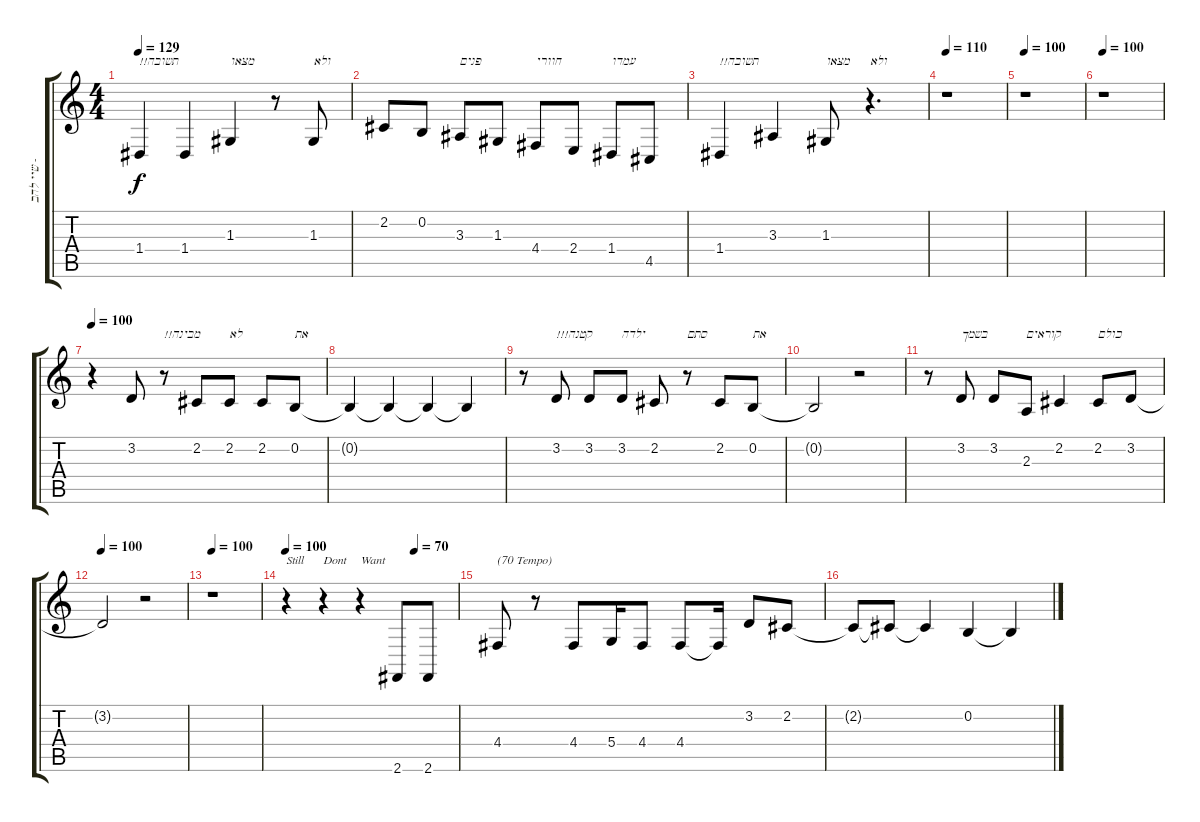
\track ("שיי להב - קולות" "שיי להב - ") {instrument cello}
\staff {score tabs}
\tuning (E4 B3 G3 D3 A2 E2) {hide}
\ts (4 4)
\tempo 129
\clef g2
\ks c
1.4.4{txt "!!תשובה" dy f} 1.4.4 1.3.4{txt "מצאו"} r.8 1.3.8{txt "ולא"} |
2.2.8 0.2.8 3.3.8{txt "פנים"} 1.3.8 4.4.8{txt "חוורי"} 2.4.8 1.4.8{txt "עמדו"} 4.5.8 |
1.4.4{txt "!!תשובה"} 3.3.4 1.3.8{txt "מצאו"} r.4{d txt "ולא"} |
\tempo 110
r.1 |
\tempo 100
r.1 |
\tempo 100
r.1 |
\tempo 100
r.4 3.2.8{volume 14} r.8{txt "!!מבינה"} 2.2.8 2.2.8{txt "לא"} 2.2.8 0.2.8{txt "את"} |
0.2{t}.4 0.2{t}.4 0.2{t}.4 0.2{t}.4 |
r.8 3.2.8{txt "!!!קטנה"} 3.2.8 3.2.8{txt "ילדה"} 2.2.8 r.8{txt "סתם"} 2.2.8 0.2.8{txt "את"} |
0.2{t}.2 r.2 |
r.8 3.2.8{txt "בשמך"} 3.2.8 2.3.8{txt "קוראים"} 2.2.4 2.2.8{txt "כולם"} 3.2.8 |
\tempo 100
3.2{t}.2 r.2 |
\tempo 100
r.1 |
\tempo 100
\tempo (70 0.75)
r.4{txt "Still"} r.4{txt "Dont"} r.4{txt "Want"} 2.6.8 2.6.8 |
4.4.8{txt "(70 Tempo)"} r.8 4.4.8 5.4.16 4.4.8 4.4.8 4.4{t}.16 3.2.8 2.2.8 |
2.2{t}.8 2.2{t}.8 2.2{t}.4 0.2.4 0.2{t}.4
